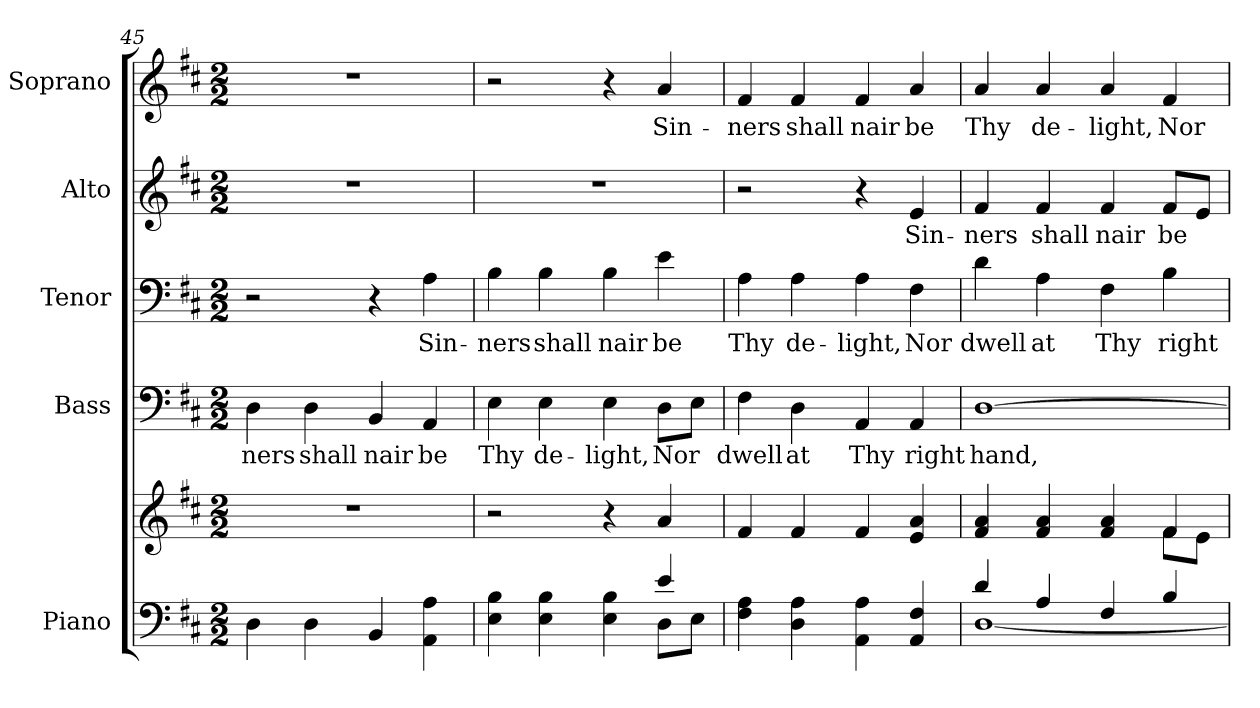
**kern	**kern	**kern	**text	**kern	**text	**kern	**text	**kern	**text
*part5	*part5	*part4	*part4	*part3	*part3	*part2	*part2	*part1	*part1
*staff6	*staff5	*staff4	*staff4	*staff3	*staff3	*staff2	*staff2	*staff1	*staff1
*I"Piano	*	*I"Bass	*	*I"Tenor	*	*I"Alto	*	*I"Soprano	*
*I'Pno.	*	*I'B.	*	*I'T.	*	*I'A.	*	*I'S.	*
!!LO:PB:g=z
*clefF4	*clefG2	*clefF4	*	*clefF4	*	*clefG2	*	*clefG2	*
*k[f#c#]	*k[f#c#]	*k[f#c#]	*	*k[f#c#]	*	*k[f#c#]	*	*k[f#c#]	*
*D:	*D:	*D:	*	*D:	*	*D:	*	*D:	*
*M2/2	*M2/2	*M2/2	*	*M2/2	*	*M2/2	*	*M2/2	*
=45	=45	=45	=45	=45	=45	=45	=45	=45	=45
!	!	!	!LO:LY:b:color=#000000	!	!	!	!	!	!
4Di\	1r	4Di\	-ners	2r	.	1r	.	1r	.
!	!	!	!LO:LY:b:color=#000000	!	!	!	!	!	!
4Di\	.	4Di\	shall	.	.	.	.	.	.
!	!	!	!LO:LY:b:color=#000000	!	!	!	!	!	!
4BBi/	.	4BBi/	nair	4r	.	.	.	.	.
!	!	!	!LO:LY:b:color=#000000	!	!	!	!	!	!
!	!	!	!	!	!LO:LY:b:color=#000000	!	!	!	!
4AAi\ 4Ai	.	4AAi/	be	4Ai\	Sin-	.	.	.	.
=46	=46	=46	=46	=46	=46	=46	=46	=46	=46
*^	*	*	*	*	*	*	*	*	*
!	!	!	!	!LO:LY:b:color=#000000	!	!	!	!	!	!
!	!	!	!	!	!	!LO:LY:b:color=#000000	!	!	!	!
4Ei\ 4Bi	2ryy	2r	4Ei\	Thy	4Bi\	-ners	1r	.	2r	.
!	!	!	!	!LO:LY:b:color=#000000	!	!	!	!	!	!
!	!	!	!	!	!	!LO:LY:b:color=#000000	!	!	!	!
4Ei\ 4Bi	.	.	4Ei\	de-	4Bi\	shall	.	.	.	.
!	!	!	!	!LO:LY:b:color=#000000	!	!	!	!	!	!
!	!	!	!	!	!	!LO:LY:b:color=#000000	!	!	!	!
4Ei\ 4Bi	4ryy	4r	4Ei\	-light,	4Bi\	nair	.	.	4r	.
!	!	!	!	!LO:LY:b:color=#000000	!	!	!	!	!	!
!	!	!	!	!	!	!LO:LY:b:color=#000000	!	!	!	!
!	!	!	!	!	!	!	!	!	!	!LO:LY:b:color=#000000
4ei/	8Di\L	4ai/	8Di\L	Nor	4ei\	be	.	.	4ai/	Sin-
.	8Ei\J	.	8Ei\J	.	.	.	.	.	.	.
*v	*v	*	*	*	*	*	*	*	*	*
=47	=47	=47	=47	=47	=47	=47	=47	=47	=47
*^	*	*	*	*	*	*	*	*	*
!	!	!	!	!LO:LY:b:color=#000000	!	!	!	!	!	!
*v	*v	*	*	*	*	*	*	*	*	*
*^	*	*	*	*	*	*	*	*	*
!	!	!	!	!	!	!LO:LY:b:color=#000000	!	!	!	!
*v	*v	*	*	*	*	*	*	*	*	*
*^	*	*	*	*	*	*	*	*	*
!	!	!	!	!	!	!	!	!	!	!LO:LY:b:color=#000000
*v	*v	*	*	*	*	*	*	*	*	*
4F#i\ 4Ai	4f#i/	4F#i\	dwell	4Ai\	Thy	2r	.	4f#i/	-ners
!	!	!	!LO:LY:b:color=#000000	!	!	!	!	!	!
!	!	!	!	!	!LO:LY:b:color=#000000	!	!	!	!
!	!	!	!	!	!	!	!	!	!LO:LY:b:color=#000000
4Di\ 4Ai	4f#i/	4Di\	at	4Ai\	de-	.	.	4f#i/	shall
!	!	!	!LO:LY:b:color=#000000	!	!	!	!	!	!
!	!	!	!	!	!LO:LY:b:color=#000000	!	!	!	!
!	!	!	!	!	!	!	!	!	!LO:LY:b:color=#000000
4AAi\ 4Ai	4f#i/	4AAi/	Thy	4Ai\	-light,	4r	.	4f#i/	nair
!	!	!	!LO:LY:b:color=#000000	!	!	!	!	!	!
!	!	!	!	!	!LO:LY:b:color=#000000	!	!	!	!
!	!	!	!	!	!	!	!LO:LY:b:color=#000000	!	!
!	!	!	!	!	!	!	!	!	!LO:LY:b:color=#000000
4AAi/ 4F#i	4ei/ 4ai	4AAi/	right	4F#i\	Nor	4ei/	Sin-	4ai/	be
!!LO:PB:g=z
=48	=48	=48	=48	=48	=48	=48	=48	=48	=48
*^	*^	*	*	*	*	*	*	*	*
!	!	!	!	!	!LO:LY:b:color=#000000	!	!	!	!	!	!
!	!	!	!	!	!	!	!LO:LY:b:color=#000000	!	!	!	!
!	!	!	!	!	!	!	!	!	!LO:LY:b:color=#000000	!	!
!	!	!	!	!	!	!	!	!	!	!	!LO:LY:b:color=#000000
4di/	[<1Di	4f#i/ 4ai	2ryy	[>1Di	hand,	4di\	dwell	4f#i/	-ners	4ai/	Thy
!	!	!	!	!	!	!	!LO:LY:b:color=#000000	!	!	!	!
!	!	!	!	!	!	!	!	!	!LO:LY:b:color=#000000	!	!
!	!	!	!	!	!	!	!	!	!	!	!LO:LY:b:color=#000000
4Ai/	.	4f#i/ 4ai	.	.	.	4Ai\	at	4f#i/	shall	4ai/	de-
!	!	!	!	!	!	!	!LO:LY:b:color=#000000	!	!	!	!
!	!	!	!	!	!	!	!	!	!LO:LY:b:color=#000000	!	!
!	!	!	!	!	!	!	!	!	!	!	!LO:LY:b:color=#000000
4F#i/	.	4f#i/ 4ai	4ryy	.	.	4F#i\	Thy	4f#i/	nair	4ai/	-light,
!	!	!	!	!	!	!	!LO:LY:b:color=#000000	!	!	!	!
!	!	!	!	!	!	!	!	!	!LO:LY:b:color=#000000	!	!
!	!	!	!	!	!	!	!	!	!	!	!LO:LY:b:color=#000000
4Bi/	.	4f#i/	8f#i\L	.	.	4Bi\	right	8f#i/L	be	4f#i/	Nor
.	.	.	8ei\J	.	.	.	.	8ei/J	.	.	.
*v	*v	*	*	*	*	*	*	*	*	*	*
*	*v	*v	*	*	*	*	*	*	*	*
=	=	=	=	=	=	=	=	=	=
*-	*-	*-	*-	*-	*-	*-	*-	*-	*-
